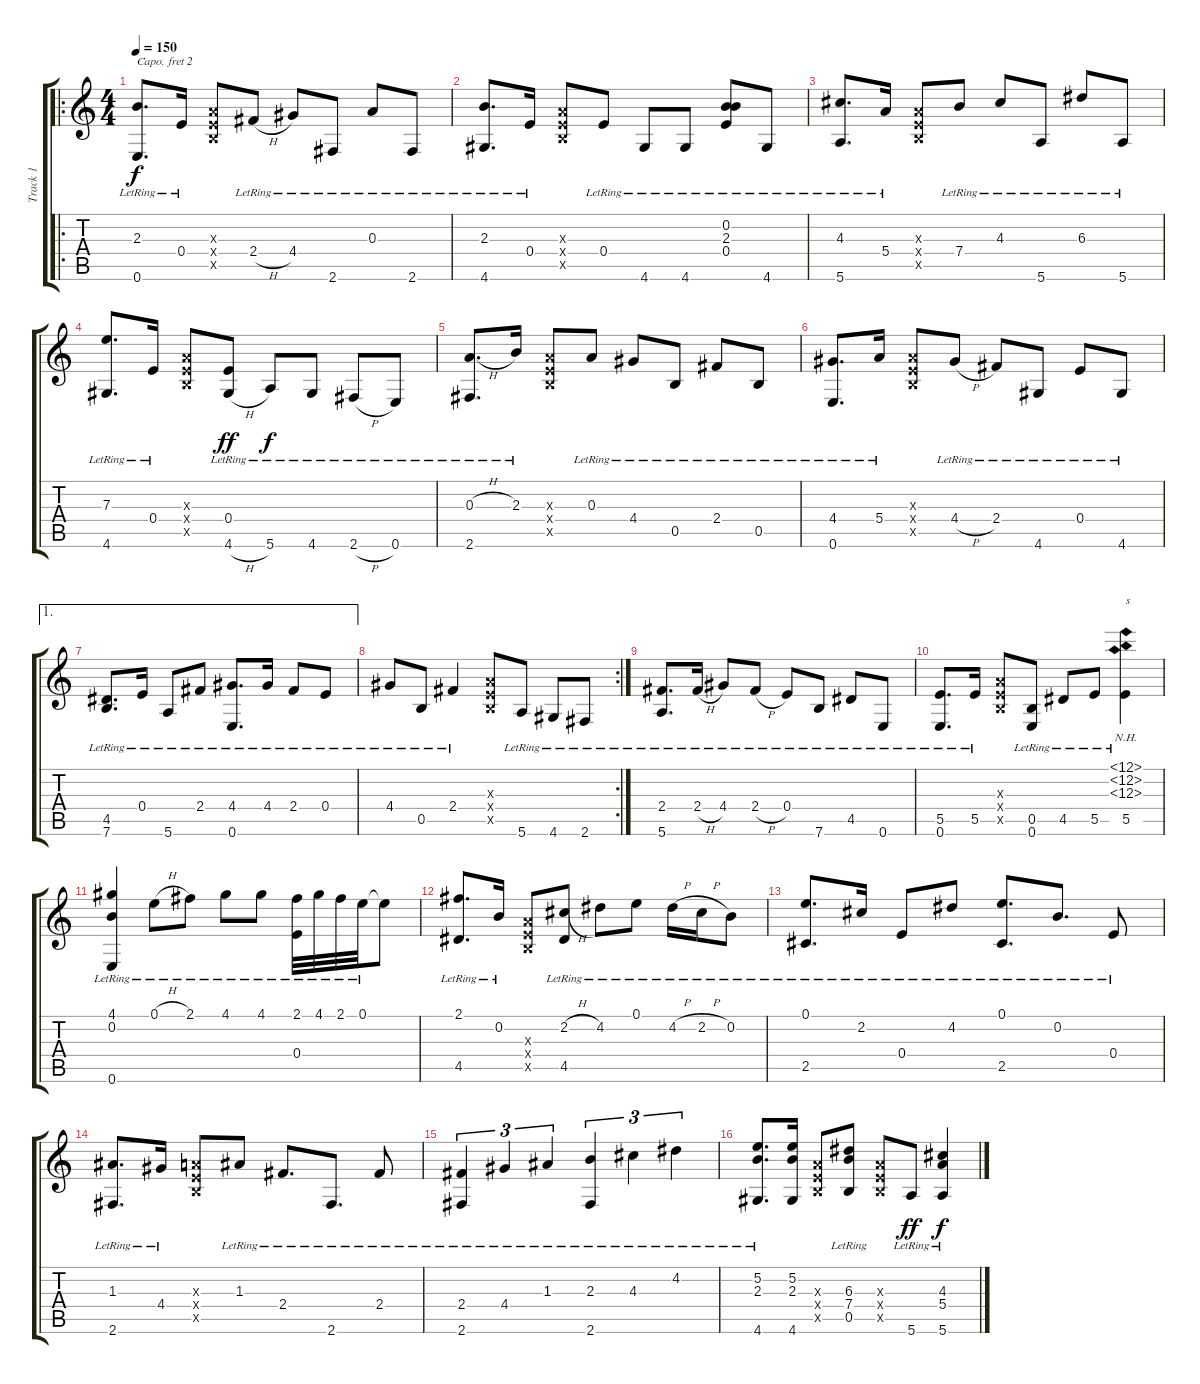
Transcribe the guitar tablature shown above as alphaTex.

\track ("Track 1" "Track 1") {instrument acousticguitarsteel}
\staff {score tabs}
\capo 2
\tuning (D4 A3 G3 D3 A2 D2) {hide}
\ro
\ts (4 4)
\tempo 150
\clef g2
\ks c
(2.3{lr} 0.6{lr}).8{d dy f} 0.4{lr}.16 (0.3{x} 0.4{x} 0.5{x}).8 2.4{h lr}.8 4.4{lr}.8 2.6{lr}.8 0.3{lr}.8 2.6{lr}.8 |
(2.3{lr} 4.6{lr}).8{d} 0.4{lr}.16 (0.3{x} 0.4{x} 0.5{x}).8 0.4{lr}.8 4.6{lr}.8 4.6{lr}.8 (0.2{lr} 2.3{lr} 0.4{lr}).8 4.6{lr}.8 |
(4.3{lr} 5.6{lr}).8{d} 5.4{lr}.16 (0.3{x} 0.4{x} 0.5{x}).8 7.4{lr}.8 4.3{lr}.8 5.6{lr}.8 6.3{lr}.8 5.6{lr}.8 |
(7.3{lr} 4.6{lr}).8{d} 0.4{lr}.16 (0.3{x} 0.4{x} 0.5{x}).8 (0.4{lr} 4.6{h lr}).8{dy ff} 5.6{lr}.8{dy f} 4.6{lr}.8 2.6{h lr}.8 0.6{lr}.8 |
(0.3{h lr} 2.6{lr}).8{d} 2.3{lr}.16 (0.3{x} 0.4{x} 0.5{x}).8 0.3{lr}.8 4.4{lr}.8 0.5{lr}.8 2.4{lr}.8 0.5{lr}.8 |
(4.4{lr} 0.6{lr}).8{d} 5.4{lr}.16 (0.3{x} 0.4{x} 0.5{x}).8 4.4{h lr}.8 2.4{lr}.8 4.6{lr}.8 0.4{lr}.8 4.6{lr}.8 |
\ae 1
(4.5{lr} 7.6{lr}).8{d} 0.4{lr}.16 5.6{lr}.8 2.4{lr}.8 (4.4{lr} 0.6{lr}).8{d} 4.4{lr}.16 2.4{lr}.8 0.4{lr}.8 |
\rc 2
4.4{lr}.8 0.5{lr}.8 2.4{lr}.4 (0.3{x} 0.4{x} 0.5{x}).8 5.6{lr}.8 4.6{lr}.8 2.6{lr}.8 |
(2.4{lr} 5.6{lr}).8{d} 2.4{h lr}.16 4.4{lr}.8 2.4{h lr}.8 0.4{lr}.8 7.6{lr}.8 4.5{lr}.8 0.6{lr}.8 |
(5.5{lr} 0.6{lr}).8{d} 5.5{lr}.16 (0.3{x} 0.4{x} 0.5{x}).8 (0.5{lr} 0.6{lr}).8 4.5{lr}.8 5.5{lr}.8 (12.1{nh lr} 12.2{nh lr} 12.3{nh lr} 5.5{lr}).4{txt "s"} |
(4.1{lr} 0.2{lr} 0.6{lr}).4 0.1{h lr}.8 2.1{lr}.8 4.1{lr}.8 4.1{lr}.8 (2.1{lr} 0.4{lr}).32 4.1{lr}.32 2.1{lr}.32 0.1{lr}.32 0.1{t}.8 |
(2.1{lr} 4.5{lr}).8{d} 0.2{lr}.16 (0.3{x} 0.4{x} 0.5{x}).8 (2.2{h lr} 4.5{lr}).8 4.2{lr}.8 0.1{lr}.8 4.2{h lr}.16 2.2{h lr}.16 0.2{lr}.8 |
(0.1{lr} 2.5{lr}).8{d} 2.2{lr}.16 0.4{lr}.8 4.2{lr}.8 (0.1{lr} 2.5{lr}).8{d} 0.2{lr}.8{d} 0.4{lr}.8 |
(1.3{lr} 2.6{lr}).8{d} 4.4{lr}.16 (0.3{x} 0.4{x} 0.5{x}).8 1.3{lr}.8 2.4{lr}.8{d} 2.6{lr}.8{d} 2.4{lr}.8 |
(2.4{lr} 2.6{lr}).4{tu (3 2)} 4.4{lr}.4{tu (3 2)} 1.3{lr}.4{tu (3 2)} (2.3{lr} 2.6{lr}).4{tu (3 2)} 4.3{lr}.4{tu (3 2)} 4.2{lr}.4{tu (3 2)} |
(5.2{lr} 2.3{lr} 4.6{lr}).8{d} (5.2 2.3 4.6).16 (0.3{x} 0.4{x} 0.5{x}).8 (6.3{lr} 7.4{lr} 0.5{lr}).8 (0.3{x} 0.4{x} 0.5{x}).8 5.6{lr}.8{dy ff} (4.3{lr} 5.4{lr} 5.6{lr}).4{dy f}
